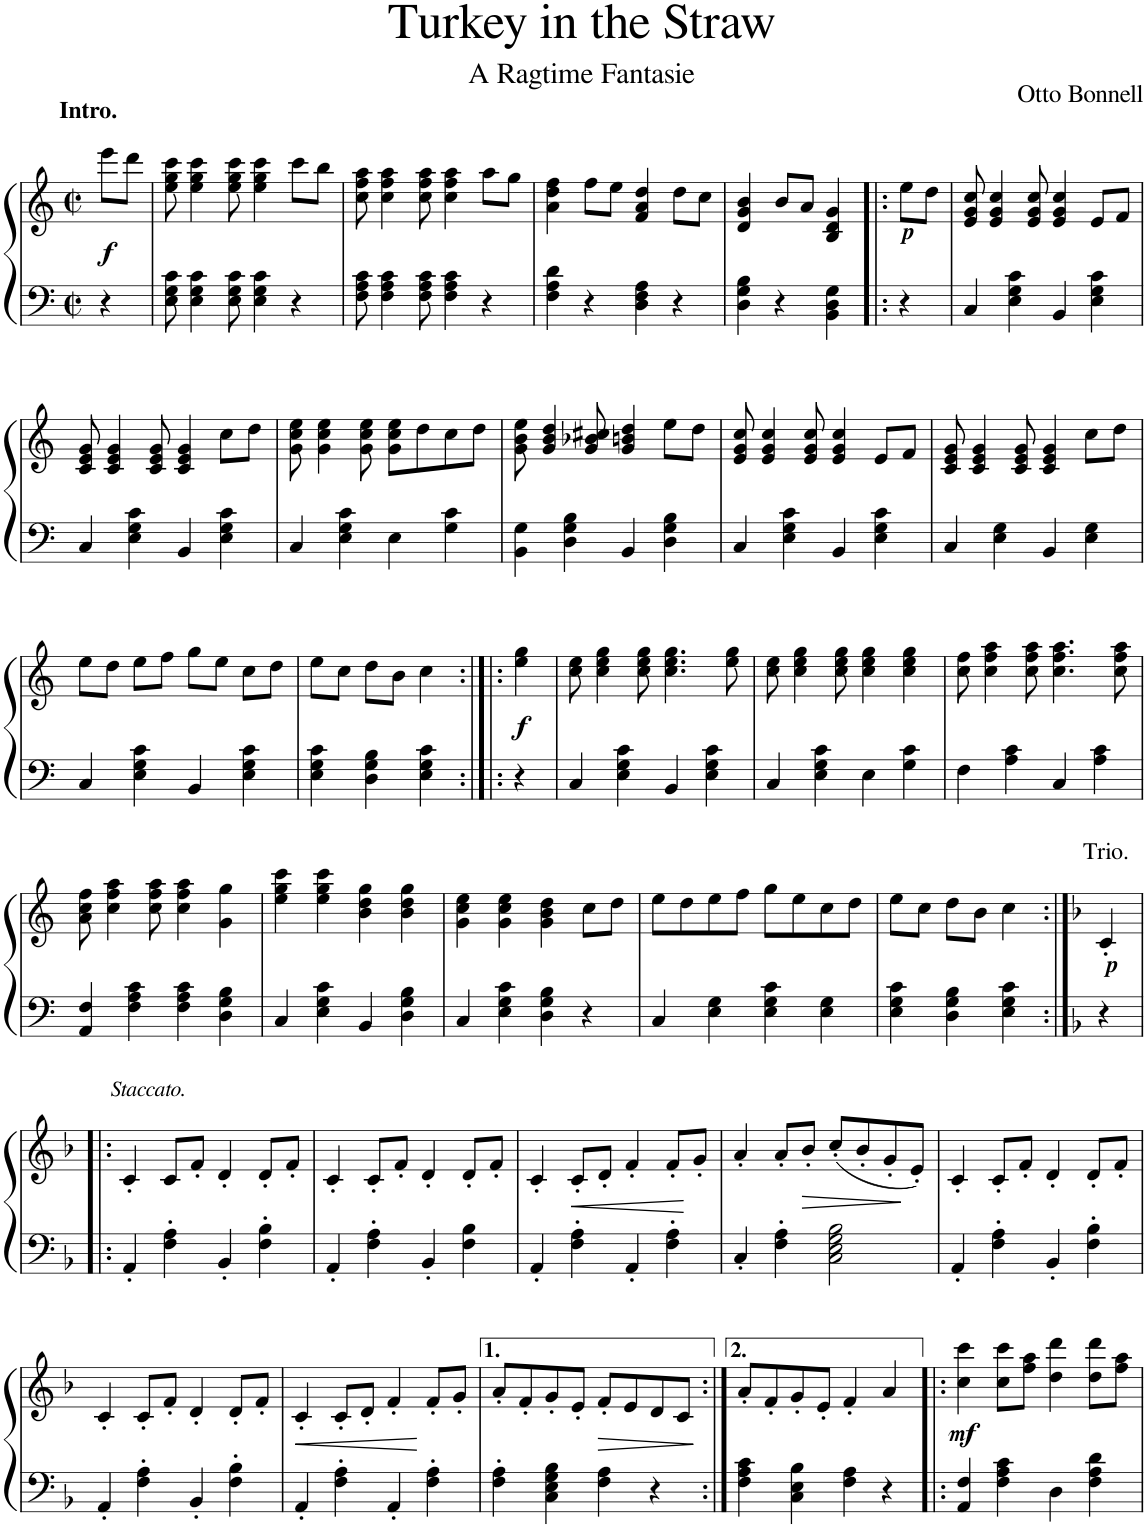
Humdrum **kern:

**kern	**kern	**dynam
*part1	*part1	*part1
*staff2	*staff1	*staff1/2
*I"Piano	*	*
*I'Pno.	*	*
*clefF4	*clefG2	*
*k[]	*k[]	*
*M2/2	*M2/2	*
*met(c|)	*met(c|)	*
=	=	=
!	!LO:TX:a:B:t=Intro.	!
!	!	!LO:DY:b
4r	8eee\L	f
.	8ddd\J	.
=1	=1	=1
8E\ 8G\ 8c\	8ee\ 8gg\ 8ccc\	.
4E\ 4G\ 4c\	4ee\ 4gg\ 4ccc\	.
8E\ 8G\ 8c\	8ee\ 8gg\ 8ccc\	.
4E\ 4G\ 4c\	4ee\ 4gg\ 4ccc\	.
4r	8ccc\L	.
.	8bb\J	.
=2	=2	=2
8F\ 8A\ 8c\	8cc\ 8ff\ 8aa\	.
4F\ 4A\ 4c\	4cc\ 4ff\ 4aa\	.
8F\ 8A\ 8c\	8cc\ 8ff\ 8aa\	.
4F\ 4A\ 4c\	4cc\ 4ff\ 4aa\	.
4r	8aa\L	.
.	8gg\J	.
=3	=3	=3
4F\ 4A\ 4d\	4a\ 4dd\ 4ff\	.
4r	8ff\L	.
.	8ee\J	.
4D\ 4F\ 4A\	4f/ 4a/ 4dd/	.
4r	8dd\L	.
.	8cc\J	.
=4	=4	=4
4D\ 4G\ 4B\	4d/ 4g/ 4b/	.
4r	8b/L	.
.	8a/J	.
4BB\ 4D\ 4G\	4B/ 4d/ 4g/	.
=5!|:	=5!|:	=5!|:
!	!LO:TX:b:Bi:t=p	!
4r	8ee\L	.
.	8dd\J	.
=6	=6	=6
4C/	8e/ 8g/ 8cc/	.
.	4e/ 4g/ 4cc/	.
4E\ 4G\ 4c\	.	.
.	8e/ 8g/ 8cc/	.
4BB/	4e/ 4g/ 4cc/	.
4E\ 4G\ 4c\	8e/L	.
.	8f/J	.
!!LO:LB:g=z
=7	=7	=7
4C/	8c/ 8e/ 8g/	.
.	4c/ 4e/ 4g/	.
4E\ 4G\ 4c\	.	.
.	8c/ 8e/ 8g/	.
4BB/	4c/ 4e/ 4g/	.
4E\ 4G\ 4c\	8cc\L	.
.	8dd\J	.
=8	=8	=8
4C/	8g\ 8cc\ 8ee\	.
.	4g\ 4cc\ 4ee\	.
4E\ 4G\ 4c\	.	.
.	8g\ 8cc\ 8ee\	.
4E\	8g\ 8cc\ 8ee\L	.
.	8dd\	.
4G\ 4c\	8cc\	.
.	8dd\J	.
=9	=9	=9
4BB\ 4G\	8g\ 8b\ 8ee\	.
.	4g/ 4b/ 4dd/	.
4D\ 4G\ 4B\	.	.
.	8g/ 8b-X/ 8cc#X/	.
4BB/	4g/ 4bn/ 4dd/	.
4D\ 4G\ 4B\	8ee\L	.
.	8dd\J	.
=10	=10	=10
4C/	8e/ 8g/ 8cc/	.
.	4e/ 4g/ 4cc/	.
4E\ 4G\ 4c\	.	.
.	8e/ 8g/ 8cc/	.
4BB/	4e/ 4g/ 4cc/	.
4E\ 4G\ 4c\	8e/L	.
.	8f/J	.
=11	=11	=11
4C/	8c/ 8e/ 8g/	.
.	4c/ 4e/ 4g/	.
4E\ 4G\	.	.
.	8c/ 8e/ 8g/	.
4BB/	4c/ 4e/ 4g/	.
4E\ 4G\	8cc\L	.
.	8dd\J	.
!!LO:LB:g=z
=12	=12	=12
4C/	8ee\L	.
.	8dd\J	.
4E\ 4G\ 4c\	8ee\L	.
.	8ff\J	.
4BB/	8gg\L	.
.	8ee\J	.
4E\ 4G\ 4c\	8cc\L	.
.	8dd\J	.
=13	=13	=13
4E\ 4G\ 4c\	8ee\L	.
.	8cc\J	.
4D\ 4G\ 4B\	8dd\L	.
.	8b\J	.
4E\ 4G\ 4c\	4cc\	.
=14:|!|:	=14:|!|:	=14:|!|:
!	!	!LO:DY:b
4r	4ee\ 4gg\	f
=15	=15	=15
4C/	8cc\ 8ee\	.
.	4cc\ 4ee\ 4gg\	.
4E\ 4G\ 4c\	.	.
.	8cc\ 8ee\ 8gg\	.
4BB/	4.cc\ 4.ee\ 4.gg\	.
4E\ 4G\ 4c\	.	.
.	8ee\ 8gg\	.
=16	=16	=16
4C/	8cc\ 8ee\	.
.	4cc\ 4ee\ 4gg\	.
4E\ 4G\ 4c\	.	.
.	8cc\ 8ee\ 8gg\	.
4E\	4cc\ 4ee\ 4gg\	.
4G\ 4c\	4cc\ 4ee\ 4gg\	.
=17	=17	=17
4F\	8cc\ 8ff\	.
.	4cc\ 4ff\ 4aa\	.
4A\ 4c\	.	.
.	8cc\ 8ff\ 8aa\	.
4C/	4.cc\ 4.ff\ 4.aa\	.
4A\ 4c\	.	.
.	8cc\ 8ff\ 8aa\	.
!!LO:LB:g=z
=18	=18	=18
4AA/ 4F/	8a\ 8cc\ 8ff\	.
.	4cc\ 4ff\ 4aa\	.
4F\ 4A\ 4c\	.	.
.	8cc\ 8ff\ 8aa\	.
4F\ 4A\ 4c\	4cc\ 4ff\ 4aa\	.
4D\ 4G\ 4B\	4g\ 4gg\	.
=19	=19	=19
4C/	4ee\ 4gg\ 4ccc\	.
4E\ 4G\ 4c\	4ee\ 4gg\ 4ccc\	.
4BB/	4b\ 4dd\ 4gg\	.
4D\ 4G\ 4B\	4b\ 4dd\ 4gg\	.
=20	=20	=20
4C/	4g\ 4cc\ 4ee\	.
4E\ 4G\ 4c\	4g\ 4cc\ 4ee\	.
4D\ 4G\ 4B\	4g\ 4b\ 4dd\	.
4r	8cc\L	.
.	8dd\J	.
=21	=21	=21
4C/	8ee\L	.
.	8dd\	.
4E\ 4G\	8ee\	.
.	8ff\J	.
4E\ 4G\ 4c\	8gg\L	.
.	8ee\	.
4E\ 4G\	8cc\	.
.	8dd\J	.
=22	=22	=22
4E\ 4G\ 4c\	8ee\L	.
.	8cc\J	.
4D\ 4G\ 4B\	8dd\L	.
.	8b\J	.
4E\ 4G\ 4c\	4cc\	.
=23:|!	=23:|!	=23:|!
*k[b-]	*k[b-]	*
!	!LO:TX:b:Bi:t=p	!
!	!LO:TX:a:t=Trio.	!
4r	4c'/	.
!!LO:LB:g=z
=24!|:	=24!|:	=24!|:
!	!LO:TX:a:i:t=Staccato.	!
4AA'/	4c'/	.
4F\' 4A\'	8c/L	.
.	8f'/J	.
4BB-'/	4d'/	.
4F\' 4B-\'	8d'/L	.
.	8f'/J	.
=25	=25	=25
4AA'/	4c'/	.
4F\' 4A\'	8c'/L	.
.	8f'/J	.
4BB-'/	4d'/	.
4F\ 4B-\	8d'/L	.
.	8f'/J	.
=26	=26	=26
4AA'/	4c'/	.
!	!	!LO:HP:b
4F\' 4A\'	8c'/L	<
.	8d'/J	.
4AA'/	4f'/	.
4F\' 4A\'	8f'/L	.
.	8g'/J	[
=27	=27	=27
4C'/	4a'/	.
4F\' 4A\'	8a'/L	.
!	!	!LO:HP:b
.	8b-'/J	>
2C\ 2E\ 2G\ 2B-\	(8cc'/L	.
.	8b-'/	.
.	8g'/	.
.	8e'/J)	]
=28	=28	=28
4AA'/	4c'/	.
4F\' 4A\'	8c'/L	.
.	8f'/J	.
4BB-'/	4d'/	.
4F\' 4B-\'	8d'/L	.
.	8f'/J	.
!!LO:LB:g=z
=29	=29	=29
4AA'/	4c'/	.
4F\' 4A\'	8c'/L	.
.	8f'/J	.
4BB-'/	4d'/	.
4F\' 4B-\'	8d'/L	.
.	8f'/J	.
=30	=30	=30
!	!	!LO:HP:b
4AA'/	4c'/	<
4F\' 4A\'	8c'/L	.
.	8d'/J	.
4AA'/	4f'/	.
4F\' 4A\'	8f'/L	[
.	8g'/J	.
=31	=31	=31
4F\' 4A\'	8a'/L	.
.	8f'/	.
4C\ 4E\ 4G\ 4B-\	8g'/	.
.	8e'/J	.
!	!	!LO:HP:b
4F\ 4A\	8f'/L	>
.	8e/	.
4r	8d/	.
.	8c/J	.
.	.	]
=32:|!	=32:|!	=32:|!
4F\ 4A\ 4c\	8a'/L	.
.	8f'/	.
4C\ 4E\ 4B-\	8g'/	.
.	8e'/J	.
4F\ 4A\	4f'/	.
4r	4a/	.
=33!|:	=33!|:	=33!|:
!	!	!LO:DY:b
4AA/ 4F/	4cc\ 4ccc\	mf
4F\ 4A\ 4c\	8cc\ 8ccc\L	.
.	8ff\ 8aa\J	.
4D\	4dd\ 4ddd\	.
4F\ 4A\ 4d\	8dd\ 8ddd\L	.
.	8ff\ 8aa\J	.
=	=	=
*-	*-	*-
